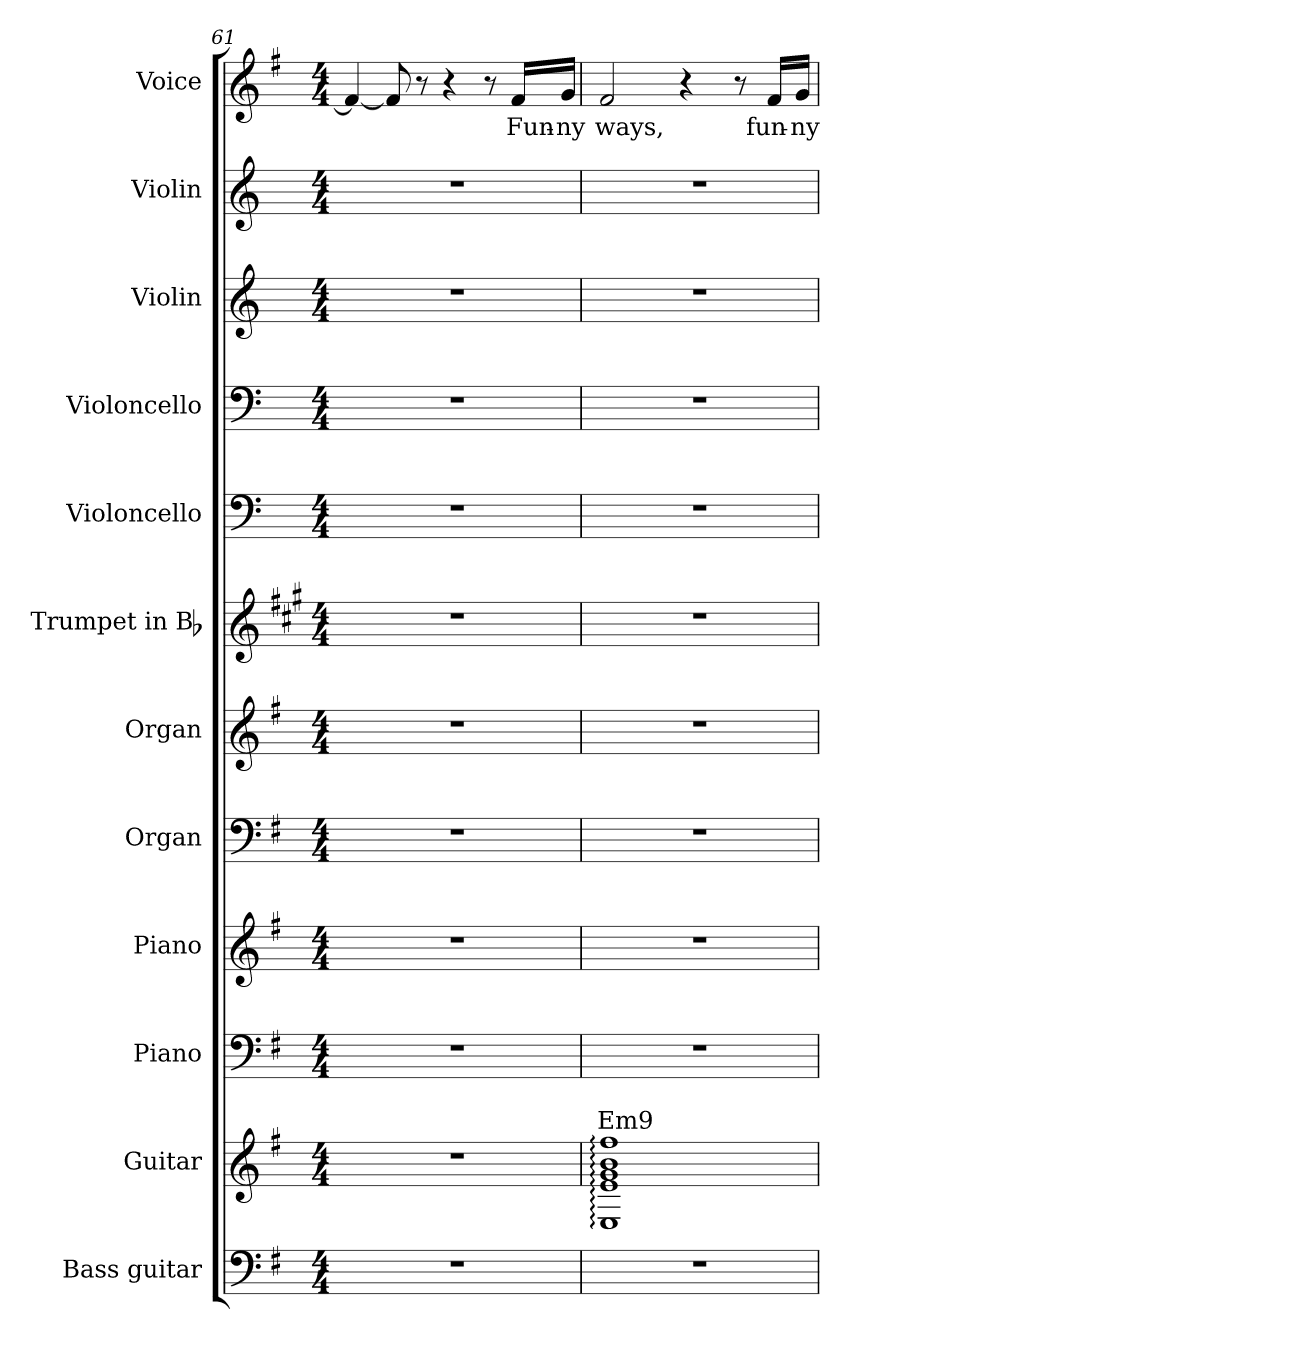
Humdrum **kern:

**kern	**kern	**kern	**kern	**kern	**kern	**kern	**kern	**kern	**kern	**kern	**kern	**text
*part12	*part11	*part10	*part9	*part8	*part7	*part6	*part5	*part4	*part3	*part2	*part1	*part1
*staff12	*staff11	*staff10	*staff9	*staff8	*staff7	*staff6	*staff5	*staff4	*staff3	*staff2	*staff1	*staff1
*I"Bass guitar	*I"Guitar	*I"Piano	*I"Piano	*I"Organ	*I"Organ	*I"Trumpet in Bb	*I"Violoncello	*I"Violoncello	*I"Violin	*I"Violin	*I"Voice	*
*I'Bass	*I'Guit.	*I'Pno	*I'Pno	*I'Org.	*I'Org.	*I'Tpt	*I'Vc.	*I'Vc.	*I'Vln	*I'Vln	*I'Voice	*
*clefF4	*clefG2	*clefF4	*clefG2	*clefF4	*clefG2	*clefG2	*clefF4	*clefF4	*clefG2	*clefG2	*clefG2	*
*ITrd7c12	*ITrd7c12	*	*	*	*	*ITrd1c2	*	*	*	*	*	*
*k[f#]	*k[f#]	*k[f#]	*k[f#]	*k[f#]	*k[f#]	*k[f#]	*k[]	*k[]	*k[]	*k[]	*k[f#]	*
*G:	*G:	*G:	*G:	*G:	*G:	*G:	*C:	*C:	*C:	*C:	*G:	*
*M4/4	*M4/4	*M4/4	*M4/4	*M4/4	*M4/4	*M4/4	*M4/4	*M4/4	*M4/4	*M4/4	*M4/4	*
=61	=61	=61	=61	=61	=61	=61	=61	=61	=61	=61	=61	=61
1r	1r	1r	1r	1r	1r	1r	1r	1r	1r	1r	4f#i/_	.
.	.	.	.	.	.	.	.	.	.	.	8f#i/]	.
.	.	.	.	.	.	.	.	.	.	.	8r	.
.	.	.	.	.	.	.	.	.	.	.	4r	.
.	.	.	.	.	.	.	.	.	.	.	8r	.
!	!	!	!	!	!	!	!	!	!	!	!	!LO:LY:b:color=#000000
.	.	.	.	.	.	.	.	.	.	.	16f#i/LL	Fun-
!	!	!	!	!	!	!	!	!	!	!	!	!LO:LY:b:color=#000000
.	.	.	.	.	.	.	.	.	.	.	16gi/JJ	-ny
!!LO:LB:g=z
=62	=62	=62	=62	=62	=62	=62	=62	=62	=62	=62	=62	=62
!	!	!	!	!	!	!	!	!	!	!	!	!LO:LY:b:color=#000000
*	*^	*	*	*	*	*	*	*	*	*	*	*
1r	1EEi: 1Ei: 1Gi: 1Bi: 1f#i:	16..ryy	1r	1r	1r	1r	1r	1r	1r	1r	1r	2f#i/	ways,
!	!	!LO:TX:a:cj:t=Em9	!	!	!	!	!	!	!	!	!	!	!
.	.	2ryy	.	.	.	.	.	.	.	.	.	.	.
.	.	.	.	.	.	.	.	.	.	.	.	4r	.
.	.	4ryy	.	.	.	.	.	.	.	.	.	.	.
.	.	.	.	.	.	.	.	.	.	.	.	8r	.
.	.	8ryy	.	.	.	.	.	.	.	.	.	.	.
!	!	!	!	!	!	!	!	!	!	!	!	!	!LO:LY:b:color=#000000
.	.	.	.	.	.	.	.	.	.	.	.	16f#i/LL	fun-
!	!	!	!	!	!	!	!	!	!	!	!	!	!LO:LY:b:color=#000000
.	.	.	.	.	.	.	.	.	.	.	.	16gi/JJ	-ny
.	.	64ryy	.	.	.	.	.	.	.	.	.	.	.
*	*v	*v	*	*	*	*	*	*	*	*	*	*	*
=	=	=	=	=	=	=	=	=	=	=	=	=
*-	*-	*-	*-	*-	*-	*-	*-	*-	*-	*-	*-	*-
